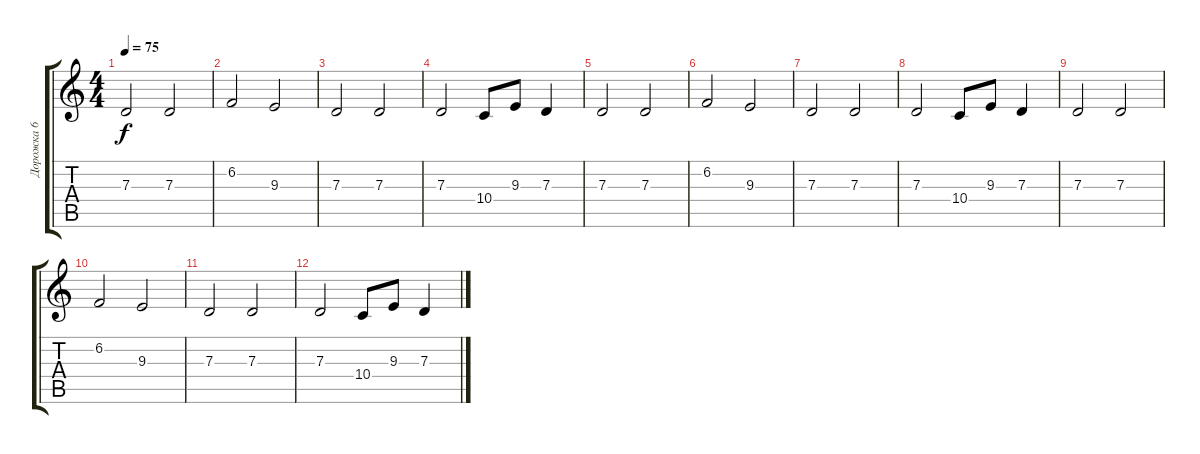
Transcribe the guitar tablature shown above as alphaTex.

\track ("Дорожка 6" "Дорожка 6") {instrument fx7echoes}
\staff {score tabs}
\tuning (E4 B3 G3 D3 A2 E2) {hide}
\ts (4 4)
\tempo 75
\clef g2
\ks c
7.3.2{dy f} 7.3.2 |
6.2.2 9.3.2 |
7.3.2 7.3.2 |
7.3.2 10.4.8 9.3.8 7.3.4 |
7.3.2 7.3.2 |
6.2.2 9.3.2 |
7.3.2 7.3.2 |
7.3.2 10.4.8 9.3.8 7.3.4 |
7.3.2 7.3.2 |
6.2.2 9.3.2 |
7.3.2 7.3.2 |
7.3.2 10.4.8 9.3.8 7.3.4
